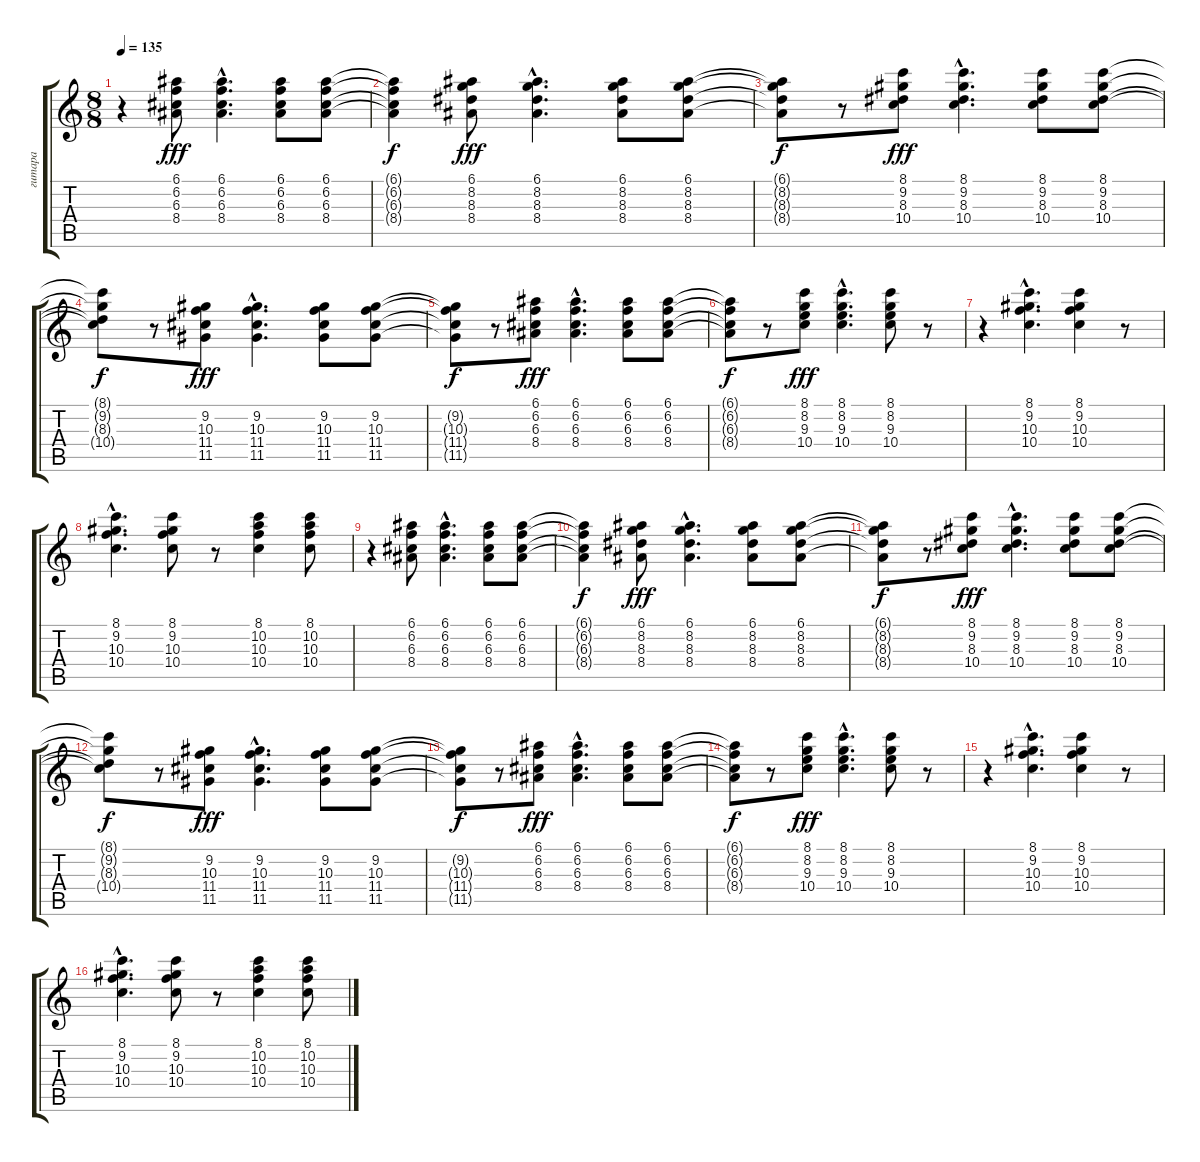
\track ("гитара" "гитара") {instrument acousticguitarsteel}
\staff {score tabs}
\tuning (E4 B3 G3 D3 A2 E2) {hide}
\ts (8 8)
\tempo 135
\clef g2
\ks c
r.4{dy fff} (6.1 6.2 6.3 8.4).8 (6.1{hac} 6.2{hac} 6.3{hac} 8.4{hac}).4{d} (6.1 6.2 6.3 8.4).8 (6.1 6.2 6.3 8.4).8 |
(6.1{t} 6.2{t} 6.3{t} 8.4{t}).4{dy f} (6.1 8.2 8.3 8.4).8{dy fff} (6.1{hac} 8.2{hac} 8.3{hac} 8.4{hac}).4{d} (6.1 8.2 8.3 8.4).8 (6.1 8.2 8.3 8.4).8 |
(6.1{t} 8.2{t} 8.3{t} 8.4{t}).8{dy f} r.8 (8.1 9.2 8.3 10.4).8{dy fff} (8.1{hac} 9.2{hac} 8.3{hac} 10.4{hac}).4{d} (8.1 9.2 8.3 10.4).8 (8.1 9.2 8.3 10.4).8 |
(8.1{t} 9.2{t} 8.3{t} 10.4{t}).8{dy f} r.8 (9.2 10.3 11.4 11.5).8{dy fff} (9.2{hac} 10.3{hac} 11.4{hac} 11.5{hac}).4{d} (9.2 10.3 11.4 11.5).8 (9.2 10.3 11.4 11.5).8 |
(9.2{t} 10.3{t} 11.4{t} 11.5{t}).8{dy f} r.8 (6.1 6.2 6.3 8.4).8{dy fff} (6.1{hac} 6.2{hac} 6.3{hac} 8.4{hac}).4{d} (6.1 6.2 6.3 8.4).8 (6.1 6.2 6.3 8.4).8 |
(6.1{t} 6.2{t} 6.3{t} 8.4{t}).8{dy f} r.8 (8.1 8.2 9.3 10.4).8{dy fff} (8.1{hac} 8.2{hac} 9.3{hac} 10.4{hac}).4{d} (8.1 8.2 9.3 10.4).8 r.8 |
r.4 (8.1 9.2 10.3 10.4{hac}).4{d} (8.1 9.2 10.3 10.4).4 r.8 |
(8.1{hac} 9.2{hac} 10.3{hac} 10.4{hac}).4{d} (8.1 9.2 10.3 10.4).8 r.8 (8.1 10.2 10.3 10.4).4 (8.1 10.2 10.3 10.4).8 |
r.4 (6.1 6.2 6.3 8.4).8 (6.1{hac} 6.2{hac} 6.3{hac} 8.4{hac}).4{d} (6.1 6.2 6.3 8.4).8 (6.1 6.2 6.3 8.4).8 |
(6.1{t} 6.2{t} 6.3{t} 8.4{t}).4{dy f} (6.1 8.2 8.3 8.4).8{dy fff} (6.1{hac} 8.2{hac} 8.3{hac} 8.4{hac}).4{d} (6.1 8.2 8.3 8.4).8 (6.1 8.2 8.3 8.4).8 |
(6.1{t} 8.2{t} 8.3{t} 8.4{t}).8{dy f} r.8 (8.1 9.2 8.3 10.4).8{dy fff} (8.1{hac} 9.2{hac} 8.3{hac} 10.4{hac}).4{d} (8.1 9.2 8.3 10.4).8 (8.1 9.2 8.3 10.4).8 |
(8.1{t} 9.2{t} 8.3{t} 10.4{t}).8{dy f} r.8 (9.2 10.3 11.4 11.5).8{dy fff} (9.2{hac} 10.3{hac} 11.4{hac} 11.5{hac}).4{d} (9.2 10.3 11.4 11.5).8 (9.2 10.3 11.4 11.5).8 |
(9.2{t} 10.3{t} 11.4{t} 11.5{t}).8{dy f} r.8 (6.1 6.2 6.3 8.4).8{dy fff} (6.1{hac} 6.2{hac} 6.3{hac} 8.4{hac}).4{d} (6.1 6.2 6.3 8.4).8 (6.1 6.2 6.3 8.4).8 |
(6.1{t} 6.2{t} 6.3{t} 8.4{t}).8{dy f} r.8 (8.1 8.2 9.3 10.4).8{dy fff} (8.1{hac} 8.2{hac} 9.3{hac} 10.4{hac}).4{d} (8.1 8.2 9.3 10.4).8 r.8 |
r.4 (8.1 9.2 10.3 10.4{hac}).4{d} (8.1 9.2 10.3 10.4).4 r.8 |
(8.1{hac} 9.2{hac} 10.3{hac} 10.4{hac}).4{d} (8.1 9.2 10.3 10.4).8 r.8 (8.1 10.2 10.3 10.4).4 (8.1 10.2 10.3 10.4).8
